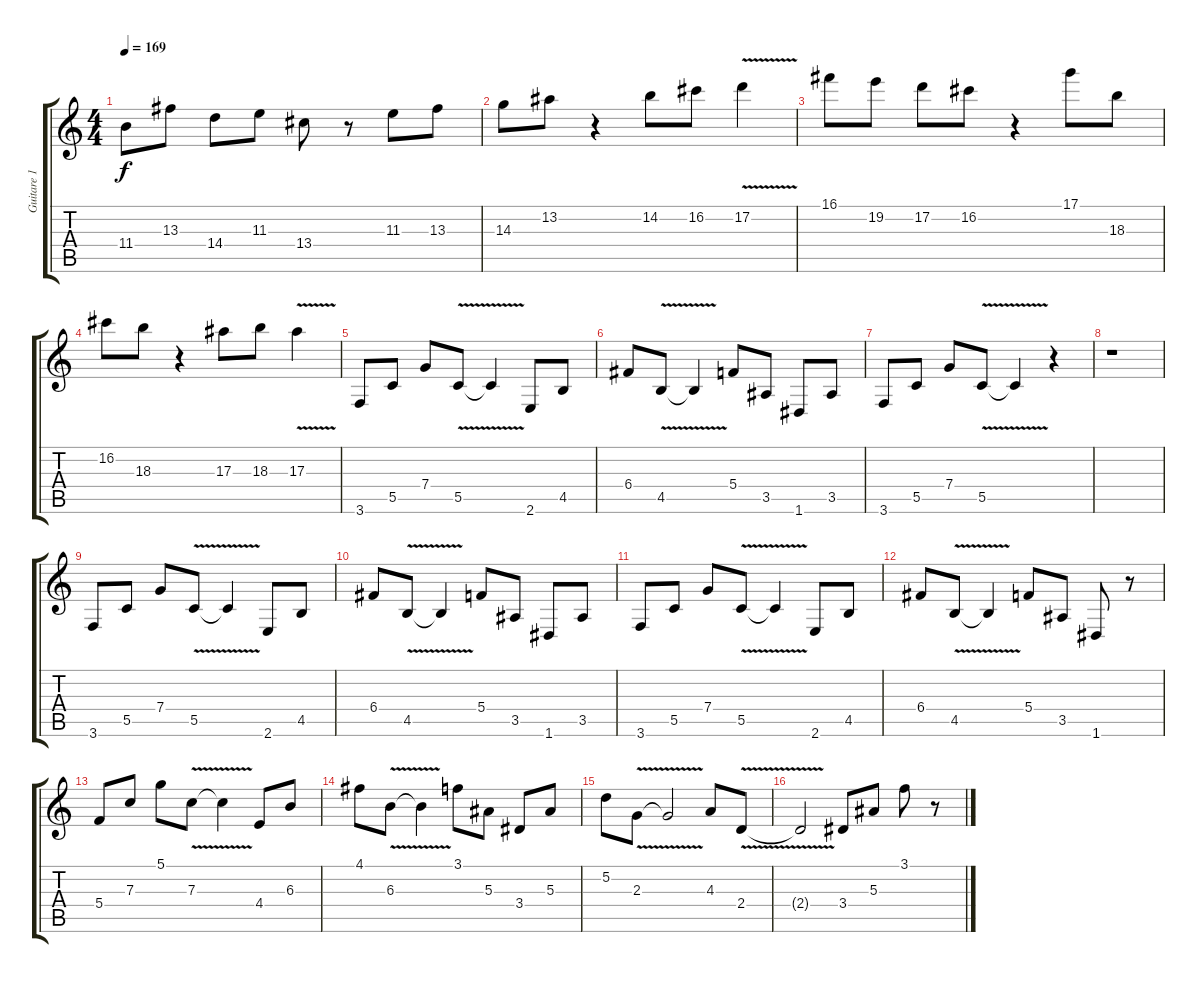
\track ("Guitare 1" "Guitare 1") {instrument distortionguitar}
\staff {score tabs}
\tuning (D4 A3 F3 C3 G2 D2) {hide}
\ts (4 4)
\tempo 169
\clef g2
\ks c
11.4.8{dy f} 13.3.8 14.4.8 11.3.8 13.4.8 r.8 11.3.8 13.3.8 |
14.3.8 13.2.8 r.4 14.2.8 16.2.8 17.2{v}.4 |
16.1.8 19.2.8 17.2.8 16.2.8 r.4 17.1.8 18.3.8 |
16.2.8 18.3.8 r.4 17.3.8 18.3.8 17.3{v}.4 |
3.6.8 5.5.8 7.4.8 5.5{v}.8 5.5{t}.4 2.6.8 4.5.8 |
6.4.8 4.5{v}.8 4.5{t}.4 5.4.8 3.5.8 1.6.8 3.5.8 |
3.6.8 5.5.8 7.4.8 5.5{v}.8 5.5{t}.4 r.4 |
r.1 |
3.6.8 5.5.8 7.4.8 5.5{v}.8 5.5{t}.4 2.6.8 4.5.8 |
6.4.8 4.5{v}.8 4.5{t}.4 5.4.8 3.5.8 1.6.8 3.5.8 |
3.6.8 5.5.8 7.4.8 5.5{v}.8 5.5{t}.4 2.6.8 4.5.8 |
6.4.8 4.5{v}.8 4.5{t}.4 5.4.8 3.5.8 1.6.8 r.8 |
5.4.8 7.3.8 5.1.8 7.3{v}.8 7.3{t}.4 4.4.8 6.3.8 |
4.1.8 6.3{v}.8 6.3{t}.4 3.1.8 5.3.8 3.4.8 5.3.8 |
5.2.8 2.3{v}.8 2.3{t}.2 4.3.8 2.4{v}.8 |
2.4{t}.2 3.4.8 5.3.8 3.1.8 r.8
